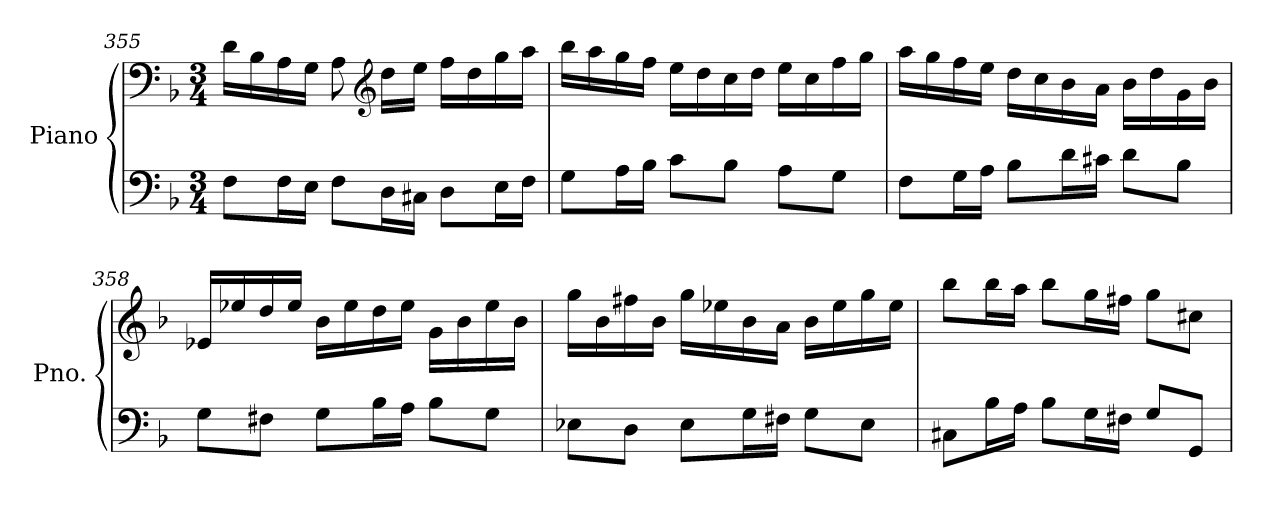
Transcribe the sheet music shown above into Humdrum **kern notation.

**kern	**kern
*part1	*part1
*staff2	*staff1
*I"Piano	*
*I'Pno.	*
*clefF4	*clefF4
*k[b-]	*k[b-]
*M3/4	*M3/4
=355	=355
8F\L	16d\LL
.	16B-\
16F\L	16A\
16E\JJ	16G\JJ
8F\L	8A\
*	*clefG2
16D\L	16dd\LL
16C#X\JJ	16ee\JJ
8D\L	16ff\LL
.	16dd\
16E\L	16gg\
16F\JJ	16aa\JJ
=356	=356
8G\L	16bb-\LL
.	16aa\
16A\L	16gg\
16B-\JJ	16ff\JJ
8c\L	16ee\LL
.	16dd\
8B-\J	16cc\
.	16dd\JJ
8A\L	16ee\LL
.	16cc\
8G\J	16ff\
.	16gg\JJ
=357	=357
8F\L	16aa\LL
.	16gg\
16G\L	16ff\
16A\JJ	16ee\JJ
8B-\L	16dd\LL
.	16cc\
16d\L	16b-\
16c#X\JJ	16a\JJ
8d\L	16b-\LL
.	16dd\
8B-\J	16g\
.	16b-\JJ
=358	=358
8G\L	16e-X/LL
.	16ee-X/
8F#X\J	16dd/
.	16ee-/JJ
8G\L	16b-\LL
.	16ee-\
16B-\L	16dd\
16A\JJ	16ee-\JJ
8B-\L	16g\LL
.	16b-\
8G\J	16ee-\
.	16b-\JJ
=359	=359
8E-X\L	16gg\LL
.	16b-\
8D\J	16ff#X\
.	16b-\JJ
8E-\L	16gg\LL
.	16ee-X\
16G\L	16b-\
16F#X\JJ	16a\JJ
8G\L	16b-\LL
.	16ee-\
8E-\J	16gg\
.	16ee-\JJ
=360	=360
8C#X\L	8bb-\L
16B-\L	16bb-\L
16A\JJ	16aa\JJ
8B-\L	8bb-\L
16G\L	16gg\L
16F#X\JJ	16ff#X\JJ
8G/L	8gg\L
8GG/J	8cc#X\J
=	=
*-	*-
